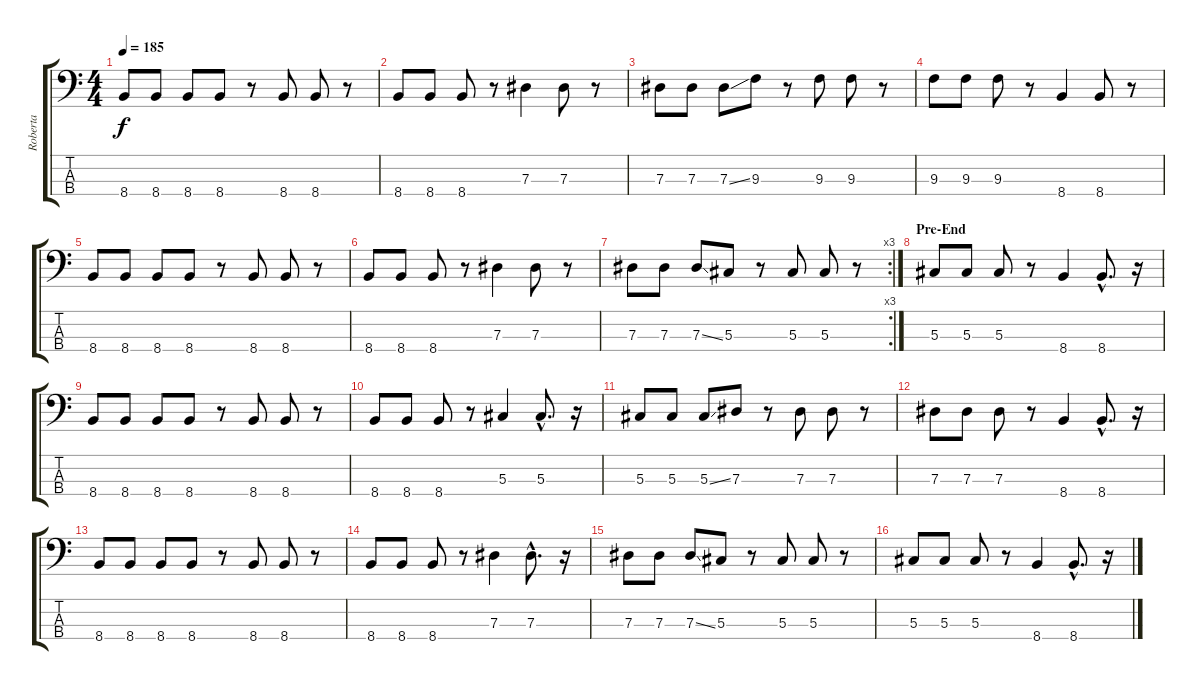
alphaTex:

\track ("Roberta" "Roberta") {instrument electricbassfinger}
\staff {score tabs}
\tuning (Gb2 Db2 Ab1 Eb1) {hide}
\ts (4 4)
\tempo 185
\clef f4
\ks c
8.4.8{dy f} 8.4.8 8.4.8 8.4.8 r.8 8.4.8 8.4.8 r.8 |
8.4.8 8.4.8 8.4.8 r.8 7.3.4 7.3.8 r.8 |
7.3.8 7.3.8 7.3{ss}.8 9.3.8 r.8 9.3.8 9.3.8 r.8 |
9.3.8 9.3.8 9.3.8 r.8 8.4.4 8.4.8 r.8 |
8.4.8 8.4.8 8.4.8 8.4.8 r.8 8.4.8 8.4.8 r.8 |
8.4.8 8.4.8 8.4.8 r.8 7.3.4 7.3.8 r.8 |
\rc 3
7.3.8 7.3.8 7.3{ss}.8 5.3.8 r.8 5.3.8 5.3.8 r.8 |
\section ("" "Pre-End")
5.3.8 5.3.8 5.3.8 r.8 8.4.4 8.4{hac}.8{d} r.16 |
8.4.8 8.4.8 8.4.8 8.4.8 r.8 8.4.8 8.4.8 r.8 |
8.4.8 8.4.8 8.4.8 r.8 5.3.4 5.3{hac}.8{d} r.16 |
5.3.8 5.3.8 5.3{ss}.8 7.3.8 r.8 7.3.8 7.3.8 r.8 |
7.3.8 7.3.8 7.3.8 r.8 8.4.4 8.4{hac}.8{d} r.16 |
8.4.8 8.4.8 8.4.8 8.4.8 r.8 8.4.8 8.4.8 r.8 |
8.4.8 8.4.8 8.4.8 r.8 7.3.4 7.3{hac}.8{d} r.16 |
7.3.8 7.3.8 7.3{ss}.8 5.3.8 r.8 5.3.8 5.3.8 r.8 |
5.3.8 5.3.8 5.3.8 r.8 8.4.4 8.4{hac}.8{d} r.16
